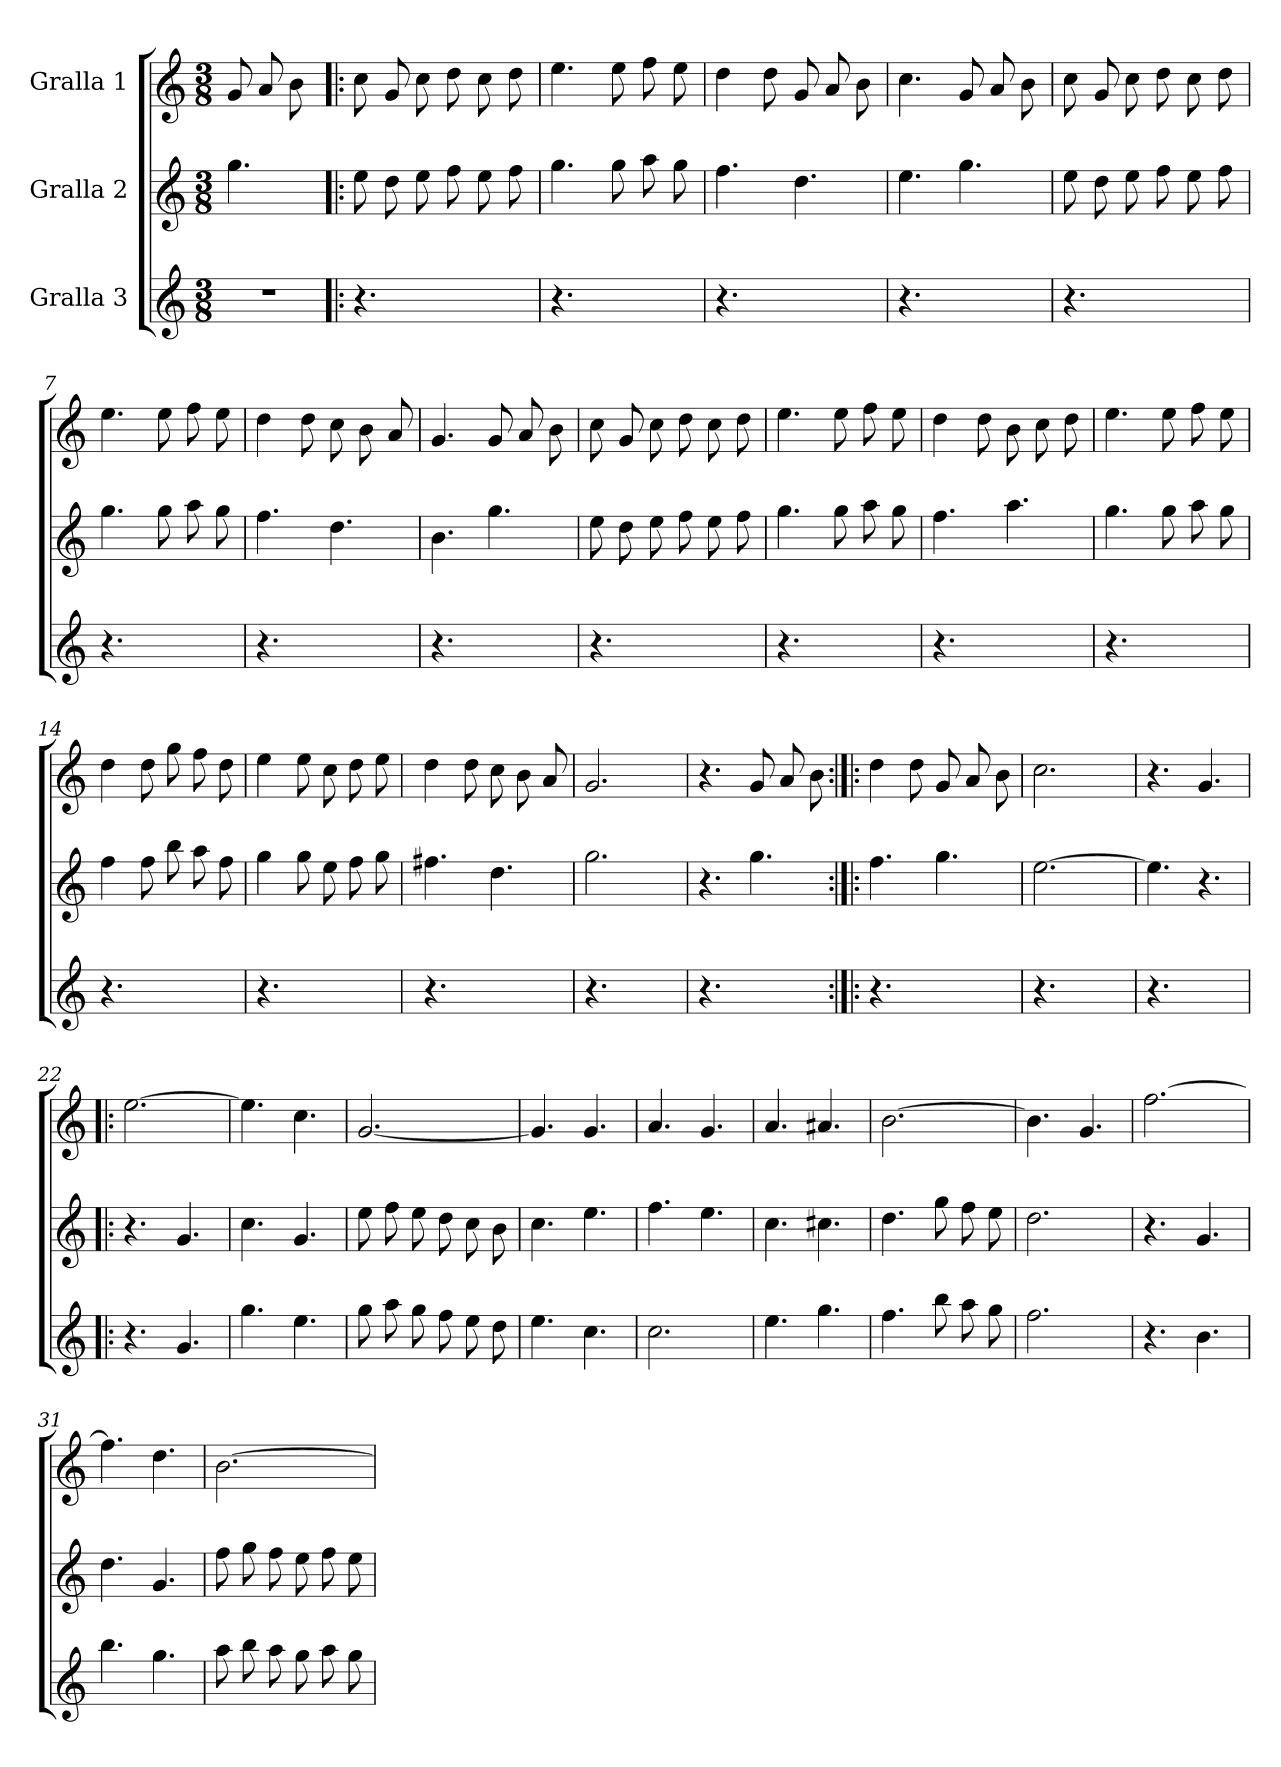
**kern	**kern	**kern
*part3	*part2	*part1
*staff3	*staff2	*staff1
*I"Gralla 3	*I"Gralla 2	*I"Gralla 1
*clefG2	*clefG2	*clefG2
*k[]	*k[]	*k[]
*M3/8	*M3/8	*M3/8
=1	=1	=1
4.r	4.gg	8g
.	.	8a
.	.	8b
=2!|:	=2!|:	=2!|:
4.r	8ee	8cc
.	8dd	8g
.	8ee	8cc
4.ryy	8ff	8dd
.	8ee	8cc
.	8ff	8dd
=3	=3	=3
4.r	4.gg	4.ee
4.ryy	8gg	8ee
.	8aa	8ff
.	8gg	8ee
=4	=4	=4
4.r	4.ff	4dd
.	.	8dd
4.ryy	4.dd	8g
.	.	8a
.	.	8b
=5	=5	=5
4.r	4.ee	4.cc
4.ryy	4.gg	8g
.	.	8a
.	.	8b
=6	=6	=6
4.r	8ee	8cc
.	8dd	8g
.	8ee	8cc
4.ryy	8ff	8dd
.	8ee	8cc
.	8ff	8dd
=7	=7	=7
4.r	4.gg	4.ee
4.ryy	8gg	8ee
.	8aa	8ff
.	8gg	8ee
=8	=8	=8
4.r	4.ff	4dd
.	.	8dd
4.ryy	4.dd	8cc
.	.	8b
.	.	8a
=9	=9	=9
4.r	4.b	4.g
4.ryy	4.gg	8g
.	.	8a
.	.	8b
=10	=10	=10
4.r	8ee	8cc
.	8dd	8g
.	8ee	8cc
4.ryy	8ff	8dd
.	8ee	8cc
.	8ff	8dd
=11	=11	=11
4.r	4.gg	4.ee
4.ryy	8gg	8ee
.	8aa	8ff
.	8gg	8ee
=12	=12	=12
4.r	4.ff	4dd
.	.	8dd
4.ryy	4.aa	8b
.	.	8cc
.	.	8dd
=13	=13	=13
4.r	4.gg	4.ee
4.ryy	8gg	8ee
.	8aa	8ff
.	8gg	8ee
=14	=14	=14
4.r	4ff	4dd
.	8ff	8dd
4.ryy	8bb	8gg
.	8aa	8ff
.	8ff	8dd
=15	=15	=15
4.r	4gg	4ee
.	8gg	8ee
4.ryy	8ee	8cc
.	8ff	8dd
.	8gg	8ee
=16	=16	=16
4.r	4.ff#	4dd
.	.	8dd
4.ryy	4.dd	8cc
.	.	8b
.	.	8a
=17	=17	=17
4.r	2.gg	2.g
4.ryy	.	.
=18	=18	=18
4.r	4.r	4.r
4.ryy	4.gg	8g
.	.	8a
.	.	8b
=19:|!|:	=19:|!|:	=19:|!|:
4.r	4.ff	4dd
.	.	8dd
4.ryy	4.gg	8g
.	.	8a
.	.	8b
=20	=20	=20
4.r	[2.ee	2.cc
4.ryy	.	.
=21	=21	=21
4.r	4.ee]	4.r
4.ryy	4.r	4.g
=22!|:	=22!|:	=22!|:
4.r	4.r	[2.ee
4.g	4.g	.
=23	=23	=23
4.gg	4.cc	4.ee]
4.ee	4.g	4.cc
=24	=24	=24
8gg	8ee	[2.g
8aa	8ff	.
8gg	8ee	.
8ff	8dd	.
8ee	8cc	.
8dd	8b	.
=25	=25	=25
4.ee	4.cc	4.g]
4.cc	4.ee	4.g
=26	=26	=26
2.cc	4.ff	4.a
.	4.ee	4.g
=27	=27	=27
4.ee	4.cc	4.a
4.gg	4.cc#	4.a#
=28	=28	=28
4.ff	4.dd	[2.b
8bb	8gg	.
8aa	8ff	.
8gg	8ee	.
=29	=29	=29
2.ff	2.dd	4.b]
.	.	4.g
=30	=30	=30
4.r	4.r	[2.ff
4.b	4.g	.
=31	=31	=31
4.bb	4.dd	4.ff]
4.gg	4.g	4.dd
=32	=32	=32
8aa	8ff	[2.b
8bb	8gg	.
8aa	8ff	.
8gg	8ee	.
8aa	8ff	.
8gg	8ee	.
=	=	=
*-	*-	*-
